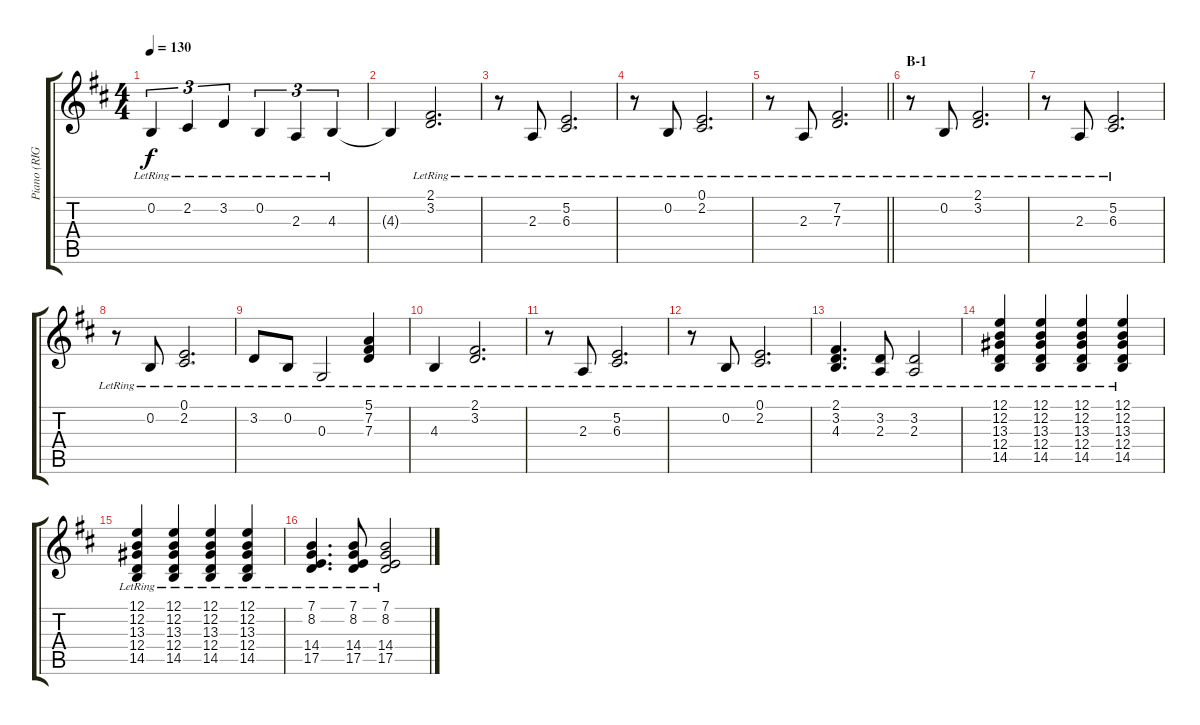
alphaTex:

\track ("Piano (RIGHT)" "Piano (RIG") {instrument acousticgrandpiano}
\staff {score tabs}
\tuning (E4 B3 G3 D3 A2 E2) {hide}
\ts (4 4)
\tempo 130
\clef g2
\ks d
0.2{lr}.4{tu (3 2) dy f} 2.2{lr}.4{tu (3 2)} 3.2{lr}.4{tu (3 2)} 0.2{lr}.4{tu (3 2)} 2.3{lr}.4{tu (3 2)} 4.3{lr}.4{tu (3 2)} |
4.3{t}.4 (2.1{lr} 3.2{lr}).2{d} |
r.8 2.3{lr}.8 (5.2{lr} 6.3{lr}).2{d} |
r.8 0.2{lr}.8 (0.1{lr} 2.2{lr}).2{d} |
\barLineRight lightlight
r.8 2.3{lr}.8 (7.2{lr} 7.3{lr}).2{d} |
\section ("" "B-1")
r.8 0.2{lr}.8 (2.1{lr} 3.2{lr}).2{d} |
r.8 2.3{lr}.8 (5.2{lr} 6.3{lr}).2{d} |
r.8 0.2{lr}.8 (0.1{lr} 2.2{lr}).2{d} |
3.2{lr}.8 0.2{lr}.8 0.3{lr}.2 (5.1{lr} 7.2{lr} 7.3{lr}).4 |
4.3{lr}.4 (2.1{lr} 3.2{lr}).2{d} |
r.8 2.3{lr}.8 (5.2{lr} 6.3{lr}).2{d} |
r.8 0.2{lr}.8 (0.1{lr} 2.2{lr}).2{d} |
(2.1{lr} 3.2{lr} 4.3{lr}).4{d} (3.2{lr} 2.3{lr}).8 (3.2{lr} 2.3{lr}).2 |
(12.1{lr} 12.2{lr} 13.3{lr} 12.4{lr} 14.5{lr}).4 (12.1{lr} 12.2{lr} 13.3{lr} 12.4{lr} 14.5{lr}).4 (12.1{lr} 12.2{lr} 13.3{lr} 12.4{lr} 14.5{lr}).4 (12.1{lr} 12.2{lr} 13.3{lr} 12.4{lr} 14.5{lr}).4 |
(12.1{lr} 12.2{lr} 13.3{lr} 12.4{lr} 14.5{lr}).4 (12.1{lr} 12.2{lr} 13.3{lr} 12.4{lr} 14.5{lr}).4 (12.1{lr} 12.2{lr} 13.3{lr} 12.4{lr} 14.5{lr}).4 (12.1{lr} 12.2{lr} 13.3{lr} 12.4{lr} 14.5{lr}).4 |
(7.1{lr} 8.2{lr} 14.4{lr} 17.5{lr}).4{d} (7.1{lr} 8.2{lr} 14.4{lr} 17.5{lr}).8 (7.1{lr} 8.2{lr} 14.4{lr} 17.5{lr}).2
